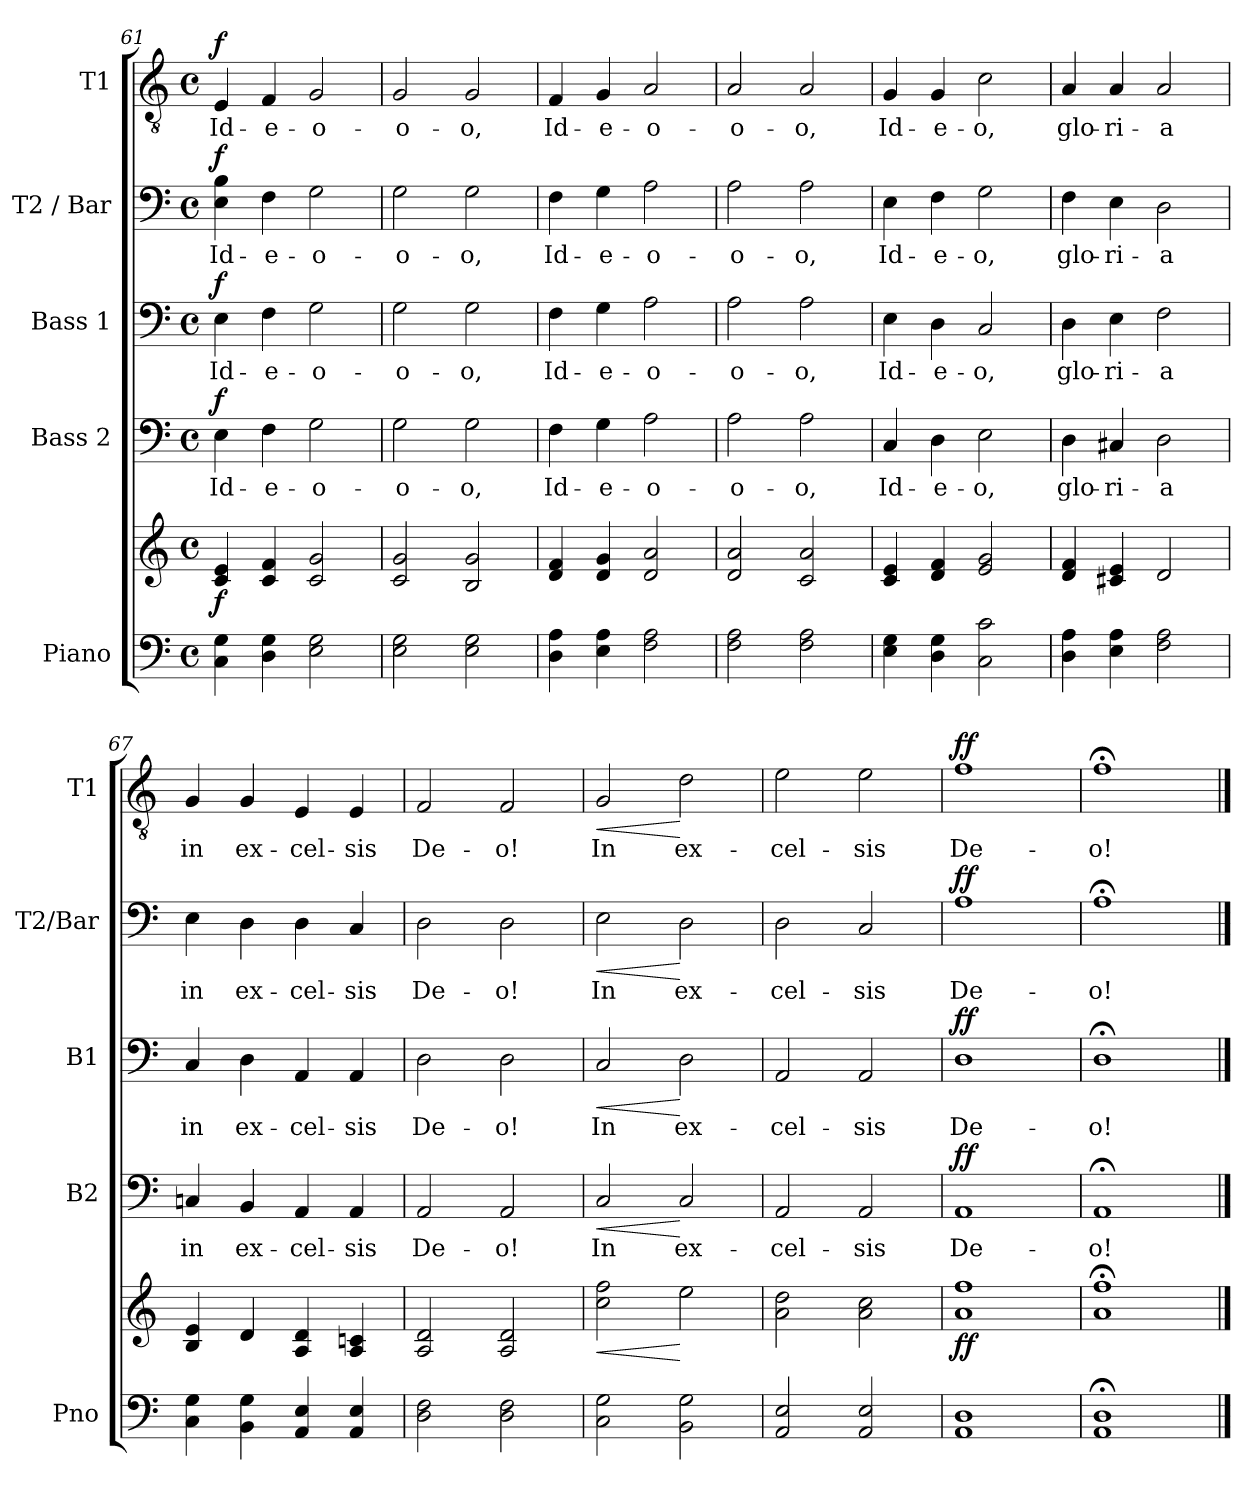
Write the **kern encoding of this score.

**kern	**kern	**dynam	**kern	**text	**dynam	**kern	**text	**dynam	**kern	**text	**dynam	**kern	**text	**dynam
*part5	*part5	*part5	*part4	*part4	*part4	*part3	*part3	*part3	*part2	*part2	*part2	*part1	*part1	*part1
*staff6	*staff5	*staff5/6	*staff4	*staff4	*staff4	*staff3	*staff3	*staff3	*staff2	*staff2	*staff2	*staff1	*staff1	*staff1
*I"Piano	*	*	*I"Bass 2	*	*	*I"Bass 1	*	*	*I"T2 / Bar	*	*	*I"T1	*	*
*I'Pno	*	*	*I'B2	*	*	*I'B1	*	*	*I'T2/Bar	*	*	*I'T1	*	*
*clefF4	*clefG2	*	*clefF4	*	*	*clefF4	*	*	*clefF4	*	*	*clefGv2	*	*
*k[]	*k[]	*	*k[]	*	*	*k[]	*	*	*k[]	*	*	*k[]	*	*
*M4/4	*M4/4	*	*M4/4	*	*	*M4/4	*	*	*M4/4	*	*	*M4/4	*	*
*met(c)	*met(c)	*	*met(c)	*	*	*met(c)	*	*	*met(c)	*	*	*met(c)	*	*
=61	=61	=61	=61	=61	=61	=61	=61	=61	=61	=61	=61	=61	=61	=61
!	!	!LO:DY:b	!	!	!LO:DY:a	!	!	!LO:DY:a	!	!	!LO:DY:a	!	!	!LO:DY:a
4C 4G	4c 4e	f	4E	Id-	f	4E	Id-	f	4E 4B	Id-	f	4E	Id-	f
4D 4G	4c 4f	.	4F	-e-	.	4F	-e-	.	4F	-e-	.	4F	-e-	.
2E 2G	2c 2g	.	2G	-o-	.	2G	-o-	.	2G	-o-	.	2G	-o-	.
=62	=62	=62	=62	=62	=62	=62	=62	=62	=62	=62	=62	=62	=62	=62
2E 2G	2c 2g	.	2G	-o-	.	2G	-o-	.	2G	-o-	.	2G	-o-	.
2E 2G	2B 2g	.	2G	-o,	.	2G	-o,	.	2G	-o,	.	2G	-o,	.
=63	=63	=63	=63	=63	=63	=63	=63	=63	=63	=63	=63	=63	=63	=63
4D 4A	4d 4f	.	4F	Id-	.	4F	Id-	.	4F	Id-	.	4F	Id-	.
4E 4A	4d 4g	.	4G	-e-	.	4G	-e-	.	4G	-e-	.	4G	-e-	.
2F 2A	2d 2a	.	2A	-o-	.	2A	-o-	.	2A	-o-	.	2A	-o-	.
=64	=64	=64	=64	=64	=64	=64	=64	=64	=64	=64	=64	=64	=64	=64
2F 2A	2d 2a	.	2A	-o-	.	2A	-o-	.	2A	-o-	.	2A	-o-	.
2F 2A	2c 2a	.	2A	-o,	.	2A	-o,	.	2A	-o,	.	2A	-o,	.
=65	=65	=65	=65	=65	=65	=65	=65	=65	=65	=65	=65	=65	=65	=65
4E 4G	4c 4e	.	4C	Id-	.	4E	Id-	.	4E	Id-	.	4G	Id-	.
4D 4G	4d 4f	.	4D	-e-	.	4D	-e-	.	4F	-e-	.	4G	-e-	.
2C 2c	2e 2g	.	2E	-o,	.	2C	-o,	.	2G	-o,	.	2c	-o,	.
=66	=66	=66	=66	=66	=66	=66	=66	=66	=66	=66	=66	=66	=66	=66
4D 4A	4d 4f	.	4D	glo-	.	4D	glo-	.	4F	glo-	.	4A	glo-	.
4E 4A	4c#X 4e	.	4C#X	-ri-	.	4E	-ri-	.	4E	-ri-	.	4A	-ri-	.
2F 2A	2d	.	2D	-a	.	2F	-a	.	2D	-a	.	2A	-a	.
=67	=67	=67	=67	=67	=67	=67	=67	=67	=67	=67	=67	=67	=67	=67
4C 4G	4B 4e	.	4Cn	in	.	4C	in	.	4E	in	.	4G	in	.
4BB 4G	4d	.	4BB	ex-	.	4D	ex-	.	4D	ex-	.	4G	ex-	.
4AA 4E	4A 4d	.	4AA	-cel-	.	4AA	-cel-	.	4D	-cel-	.	4E	-cel-	.
4AA 4E	4A 4cn	.	4AA	-sis	.	4AA	-sis	.	4C	-sis	.	4E	-sis	.
=68	=68	=68	=68	=68	=68	=68	=68	=68	=68	=68	=68	=68	=68	=68
2D 2F	2A 2d	.	2AA	De-	.	2D	De-	.	2D	De-	.	2F	De-	.
2D 2F	2A 2d	.	2AA	-o!	.	2D	-o!	.	2D	-o!	.	2F	-o!	.
=69	=69	=69	=69	=69	=69	=69	=69	=69	=69	=69	=69	=69	=69	=69
!	!	!LO:HP:b	!	!	!LO:HP:b	!	!	!LO:HP:b	!	!	!LO:HP:b	!	!	!LO:HP:b
2C 2G	2cc 2ff	<	2C	In	<	2C	In	<	2E	In	<	2G	In	<
2BB 2G	2ee	[	2C	ex-	[	2D	ex-	[	2D	ex-	[	2d	ex-	[
=70	=70	=70	=70	=70	=70	=70	=70	=70	=70	=70	=70	=70	=70	=70
2AA 2E	2a 2dd	.	2AA	-cel-	.	2AA	-cel-	.	2D	-cel-	.	2e	-cel-	.
2AA 2E	2a 2cc	.	2AA	-sis	.	2AA	-sis	.	2C	-sis	.	2e	-sis	.
=71	=71	=71	=71	=71	=71	=71	=71	=71	=71	=71	=71	=71	=71	=71
!	!	!LO:DY:b	!	!	!LO:DY:a	!	!	!LO:DY:a	!	!	!LO:DY:a	!	!	!LO:DY:a
1AA 1D	1a 1ff	ff	1AA	De-	ff	1D	De-	ff	1A	De-	ff	1f	De-	ff
=72	=72	=72	=72	=72	=72	=72	=72	=72	=72	=72	=72	=72	=72	=72
1AA; 1D;	1a; 1ff;	.	1AA;	-o!	.	1D;	-o!	.	1A;	-o!	.	1f;	-o!	.
==	==	==	==	==	==	==	==	==	==	==	==	==	==	==
*-	*-	*-	*-	*-	*-	*-	*-	*-	*-	*-	*-	*-	*-	*-
